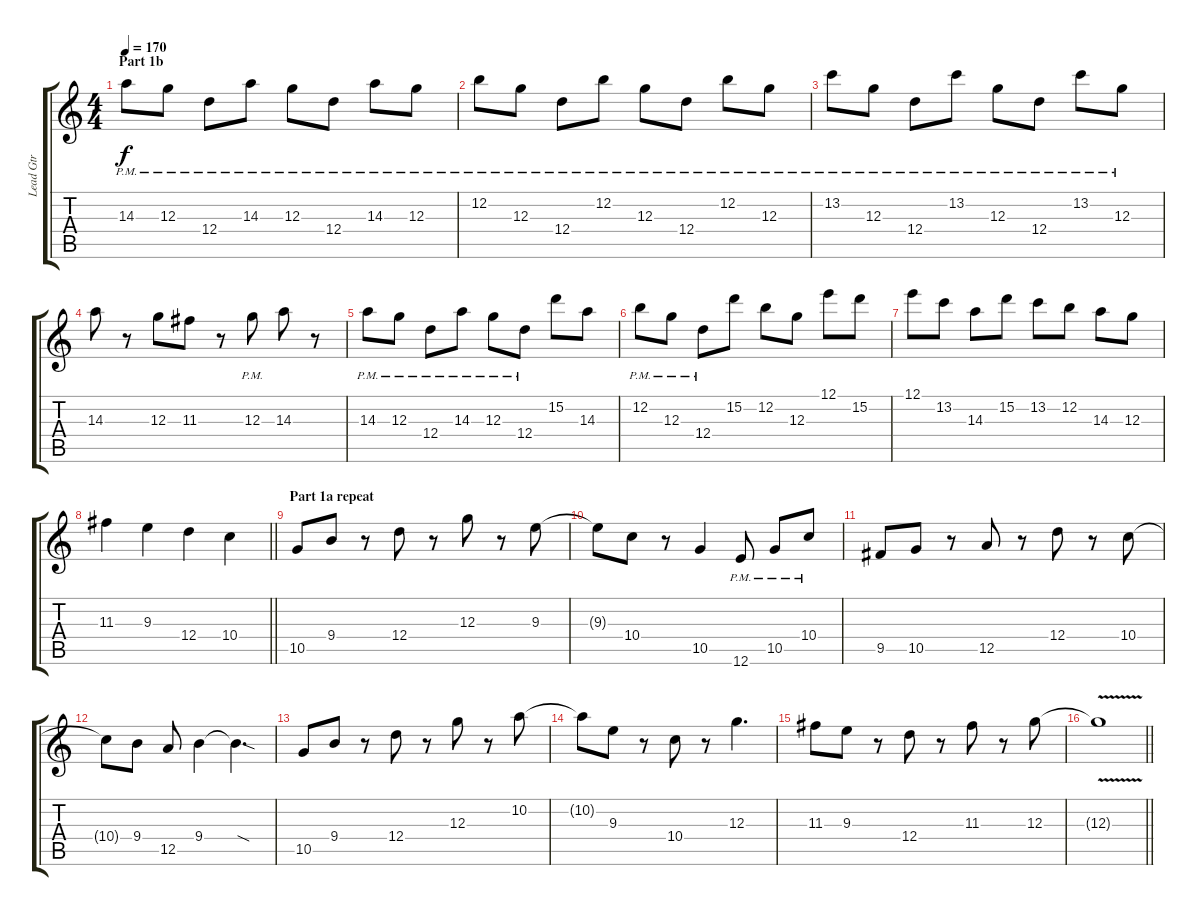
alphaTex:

\track ("Lead Gtr" "Lead Gtr") {instrument distortionguitar}
\staff {score tabs}
\tuning (E4 B3 G3 D3 A2 E2) {hide}
\ts (4 4)
\section ("" "Part 1b")
\tempo 170
\clef g2
\ks c
14.3{pm}.8{dy f} 12.3{pm}.8 12.4{pm}.8 14.3{pm}.8 12.3{pm}.8 12.4{pm}.8 14.3{pm}.8 12.3{pm}.8 |
12.2{pm}.8 12.3{pm}.8 12.4{pm}.8 12.2{pm}.8 12.3{pm}.8 12.4{pm}.8 12.2{pm}.8 12.3{pm}.8 |
13.2{pm}.8 12.3{pm}.8 12.4{pm}.8 13.2{pm}.8 12.3{pm}.8 12.4{pm}.8 13.2{pm}.8 12.3{pm}.8 |
14.3.8 r.8 12.3.8 11.3.8 r.8 12.3{pm}.8 14.3.8 r.8 |
14.3{pm}.8 12.3{pm}.8 12.4{pm}.8 14.3{pm}.8 12.3{pm}.8 12.4{pm}.8 15.2.8 14.3.8 |
12.2{pm}.8 12.3{pm}.8 12.4{pm}.8 15.2.8 12.2.8 12.3.8 12.1.8 15.2.8 |
12.1.8 13.2.8 14.3.8 15.2.8 13.2.8 12.2.8 14.3.8 12.3.8 |
\barLineRight lightlight
11.3.4 9.3.4 12.4.4 10.4.4 |
\section ("" "Part 1a repeat")
10.5.8 9.4.8 r.8 12.4.8 r.8 12.3.8 r.8 9.3.8 |
9.3{t}.8 10.4.8 r.8 10.5.4 12.6{pm}.8 10.5{pm}.8 10.4{pm}.8 |
9.5.8 10.5.8 r.8 12.5.8 r.8 12.4.8 r.8 10.4.8 |
10.4{t}.8 9.4.8 12.5.8 9.4.4 9.4{sod t}.4{d} |
10.5.8 9.4.8 r.8 12.4.8 r.8 12.3.8 r.8 10.2.8 |
10.2{t}.8 9.3.8 r.8 10.4.8 r.8 12.3.4{d} |
11.3.8 9.3.8 r.8 12.4.8 r.8 11.3.8 r.8 12.3.8 |
\barLineRight lightlight
12.3{v t}.1
